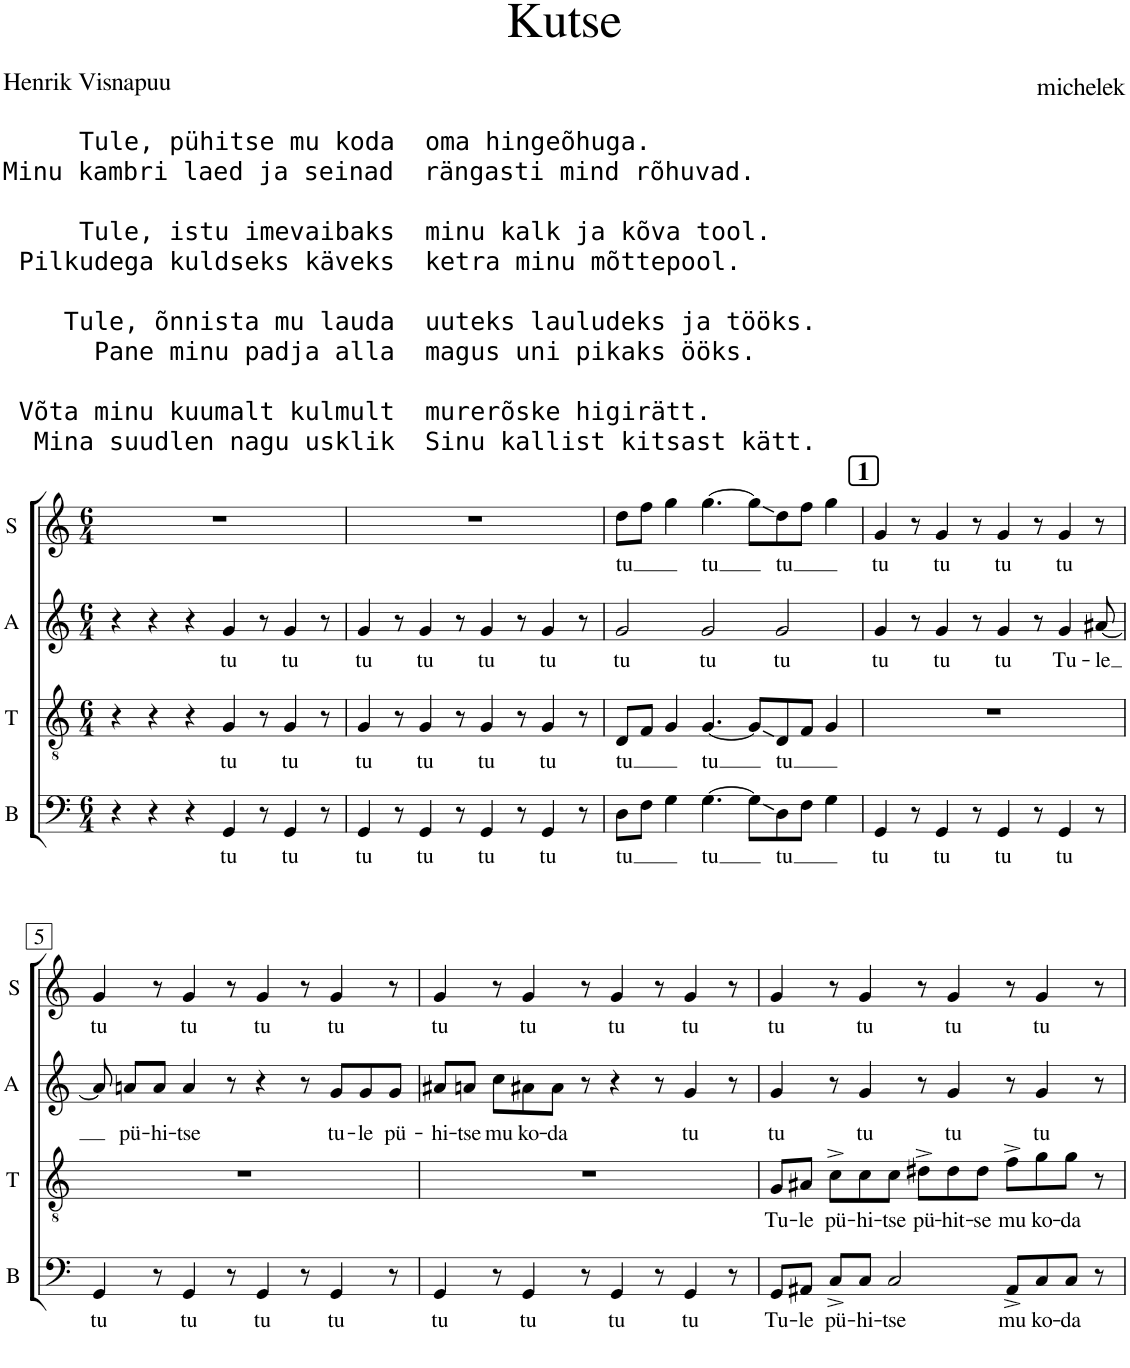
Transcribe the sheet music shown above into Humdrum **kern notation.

**kern	**text	**kern	**text	**kern	**text	**kern	**text
*part4	*part4	*part3	*part3	*part2	*part2	*part1	*part1
*staff4	*staff4	*staff3	*staff3	*staff2	*staff2	*staff1	*staff1
*I"B	*	*I"T	*	*I"A	*	*I"S	*
*I'B	*	*I'T	*	*I'A	*	*I'S	*
*clefF4	*	*clefGv2	*	*clefG2	*	*clefG2	*
*	*	*	*	*	*	*Trd-7c-12	*
*k[]	*	*k[]	*	*k[]	*	*k[]	*
*M6/4	*	*M6/4	*	*M6/4	*	*M6/4	*
=1	=1	=1	=1	=1	=1	=1	=1
!	!	!	!	!	!	!LO:TX:a:t=Tule, pühitse mu koda  oma hingeõhuga.	!
!	!	!	!	!	!	!LO:TX:a:t=Minu kambri laed ja seinad  rängasti mind rõhuvad.	!
!	!	!	!	!	!	!LO:TX:a:t=Tule, istu imevaibaks  minu kalk ja kõva tool.	!
!	!	!	!	!	!	!LO:TX:a:t=Pilkudega kuldseks käveks  ketra minu mõttepool.	!
!	!	!	!	!	!	!LO:TX:a:t=Tule, õnnista mu lauda  uuteks lauludeks ja tööks.	!
!	!	!	!	!	!	!LO:TX:a:t=Pane minu padja alla  magus uni pikaks ööks.	!
!	!	!	!	!	!	!LO:TX:a:t=Võta minu kuumalt kulmult  murerõske higirätt.	!
!	!	!	!	!	!	!LO:TX:a:t=Mina suudlen nagu usklik  Sinu kallist kitsast kätt.	!
4r	.	4r	.	4r	.	1.r	.
4r	.	4r	.	4r	.	.	.
4r	.	4r	.	4r	.	.	.
!	!LO:LY:b	!	!LO:LY:b	!	!LO:LY:b	!	!
4GG/	tu	4G/	tu	4g/	tu	.	.
8r	.	8r	.	8r	.	.	.
!	!LO:LY:b	!	!LO:LY:b	!	!LO:LY:b	!	!
4GG/	tu	4G/	tu	4g/	tu	.	.
8r	.	8r	.	8r	.	.	.
=2	=2	=2	=2	=2	=2	=2	=2
!	!LO:LY:b	!	!LO:LY:b	!	!LO:LY:b	!	!
4GG/	tu	4G/	tu	4g/	tu	1.r	.
8r	.	8r	.	8r	.	.	.
!	!LO:LY:b	!	!LO:LY:b	!	!LO:LY:b	!	!
4GG/	tu	4G/	tu	4g/	tu	.	.
8r	.	8r	.	8r	.	.	.
!	!LO:LY:b	!	!LO:LY:b	!	!LO:LY:b	!	!
4GG/	tu	4G/	tu	4g/	tu	.	.
8r	.	8r	.	8r	.	.	.
!	!LO:LY:b	!	!LO:LY:b	!	!LO:LY:b	!	!
4GG/	tu	4G/	tu	4g/	tu	.	.
8r	.	8r	.	8r	.	.	.
=3	=3	=3	=3	=3	=3	=3	=3
!	!LO:LY:b	!	!LO:LY:b	!	!LO:LY:b	!	!LO:LY:b
8D\L	-tu	8D/L	-tu	2g/	tu	8dd\L	-tu
8F\J	.	8F/J	.	.	.	8ff\J	.
4G\	.	4G/	.	.	.	4gg\	.
!	!LO:LY:b	!	!LO:LY:b	!	!LO:LY:b	!	!LO:LY:b
[4.G\	tu	[4.G/	tu	2g/	tu	[4.gg\	tu
8G\L]	.	8G/L]	.	.	.	8gg\L]	.
!	!LO:LY:b	!	!LO:LY:b	!	!LO:LY:b	!	!LO:LY:b
8D\	tu	8D/	tu	2g/	tu	8dd\	tu
8F\J	.	8F/J	.	.	.	8ff\J	.
4G\	.	4G/	.	.	.	4gg\	.
!!LO:REH:place=s1:a:B:cj:fs=14:t=1
=4	=4	=4	=4	=4	=4	=4	=4
!	!LO:LY:b	!	!	!	!LO:LY:b	!	!LO:LY:b
4GG/	tu	1.r	.	4g/	tu	4g/	tu
8r	.	.	.	8r	.	8r	.
!	!LO:LY:b	!	!	!	!LO:LY:b	!	!LO:LY:b
4GG/	tu	.	.	4g/	tu	4g/	tu
8r	.	.	.	8r	.	8r	.
!	!LO:LY:b	!	!	!	!LO:LY:b	!	!LO:LY:b
4GG/	tu	.	.	4g/	tu	4g/	tu
8r	.	.	.	8r	.	8r	.
!	!LO:LY:b	!	!	!	!LO:LY:b	!	!LO:LY:b
4GG/	tu	.	.	4g/	Tu-	4g/	tu
!	!	!	!	!	!LO:LY:b	!	!
8r	.	.	.	[8a#X/	-le	8r	.
!!LO:LB:g=z
=5	=5	=5	=5	=5	=5	=5	=5
!	!LO:LY:b	!	!	!	!	!	!LO:LY:b
4GG/	tu	1.r	.	8a#/]	.	4g/	tu
!	!	!	!	!	!LO:LY:b	!	!
.	.	.	.	8an/L	pü-	.	.
!	!	!	!	!	!LO:LY:b	!	!
8r	.	.	.	8a/J	-hi-	8r	.
!	!LO:LY:b	!	!	!	!LO:LY:b	!	!LO:LY:b
4GG/	tu	.	.	4a/	-tse	4g/	tu
8r	.	.	.	8r	.	8r	.
!	!LO:LY:b	!	!	!	!	!	!LO:LY:b
4GG/	tu	.	.	4r	.	4g/	tu
8r	.	.	.	8r	.	8r	.
!	!LO:LY:b	!	!	!	!LO:LY:b	!	!LO:LY:b
4GG/	tu	.	.	8g/L	tu-	4g/	tu
!	!	!	!	!	!LO:LY:b	!	!
.	.	.	.	8g/	-le	.	.
!	!	!	!	!	!LO:LY:b	!	!
8r	.	.	.	8g/J	pü-	8r	.
=6	=6	=6	=6	=6	=6	=6	=6
!	!LO:LY:b	!	!	!	!LO:LY:b	!	!LO:LY:b
4GG/	tu	1.r	.	8a#X/L	-hi-	4g/	tu
!	!	!	!	!	!LO:LY:b	!	!
.	.	.	.	8an/J	-tse	.	.
!	!	!	!	!	!LO:LY:b	!	!
8r	.	.	.	8cc\L	mu	8r	.
!	!LO:LY:b	!	!	!	!LO:LY:b	!	!LO:LY:b
4GG/	tu	.	.	8a#X\	ko-	4g/	tu
!	!	!	!	!	!LO:LY:b	!	!
.	.	.	.	8a#\J	-da	.	.
8r	.	.	.	8r	.	8r	.
!	!LO:LY:b	!	!	!	!	!	!LO:LY:b
4GG/	tu	.	.	4r	.	4g/	tu
8r	.	.	.	8r	.	8r	.
!	!LO:LY:b	!	!	!	!LO:LY:b	!	!LO:LY:b
4GG/	tu	.	.	4g/	tu	4g/	tu
8r	.	.	.	8r	.	8r	.
=7	=7	=7	=7	=7	=7	=7	=7
!	!LO:LY:b	!	!LO:LY:b	!	!LO:LY:b	!	!LO:LY:b
8GG/L	Tu-	8G/L	Tu-	4g/	tu	4g/	tu
!	!LO:LY:b	!	!LO:LY:b	!	!	!	!
8AA#X/J	-le	8A#X/J	-le	.	.	.	.
!	!LO:LY:b	!	!LO:LY:b	!	!	!	!
8C^/L	pü-	8c^\L	pü-	8r	.	8r	.
!	!LO:LY:b	!	!LO:LY:b	!	!LO:LY:b	!	!LO:LY:b
8C/J	-hi-	8c\	-hi-	4g/	tu	4g/	tu
!	!LO:LY:b	!	!LO:LY:b	!	!	!	!
2C/	-tse	8c\J	-tse	.	.	.	.
!	!	!	!LO:LY:b	!	!	!	!
.	.	8d#X^\L	pü-	8r	.	8r	.
!	!	!	!LO:LY:b	!	!LO:LY:b	!	!LO:LY:b
.	.	8d#\	-hit-	4g/	tu	4g/	tu
!	!	!	!LO:LY:b	!	!	!	!
.	.	8d#\J	-se	.	.	.	.
!	!LO:LY:b	!	!LO:LY:b	!	!	!	!
8AA#^/L	mu	8f^\L	mu	8r	.	8r	.
!	!LO:LY:b	!	!LO:LY:b	!	!LO:LY:b	!	!LO:LY:b
8C/	ko-	8g\	ko-	4g/	tu	4g/	tu
!	!LO:LY:b	!	!LO:LY:b	!	!	!	!
8C/J	-da	8g\J	-da	.	.	.	.
8r	.	8r	.	8r	.	8r	.
=	=	=	=	=	=	=	=
*-	*-	*-	*-	*-	*-	*-	*-
